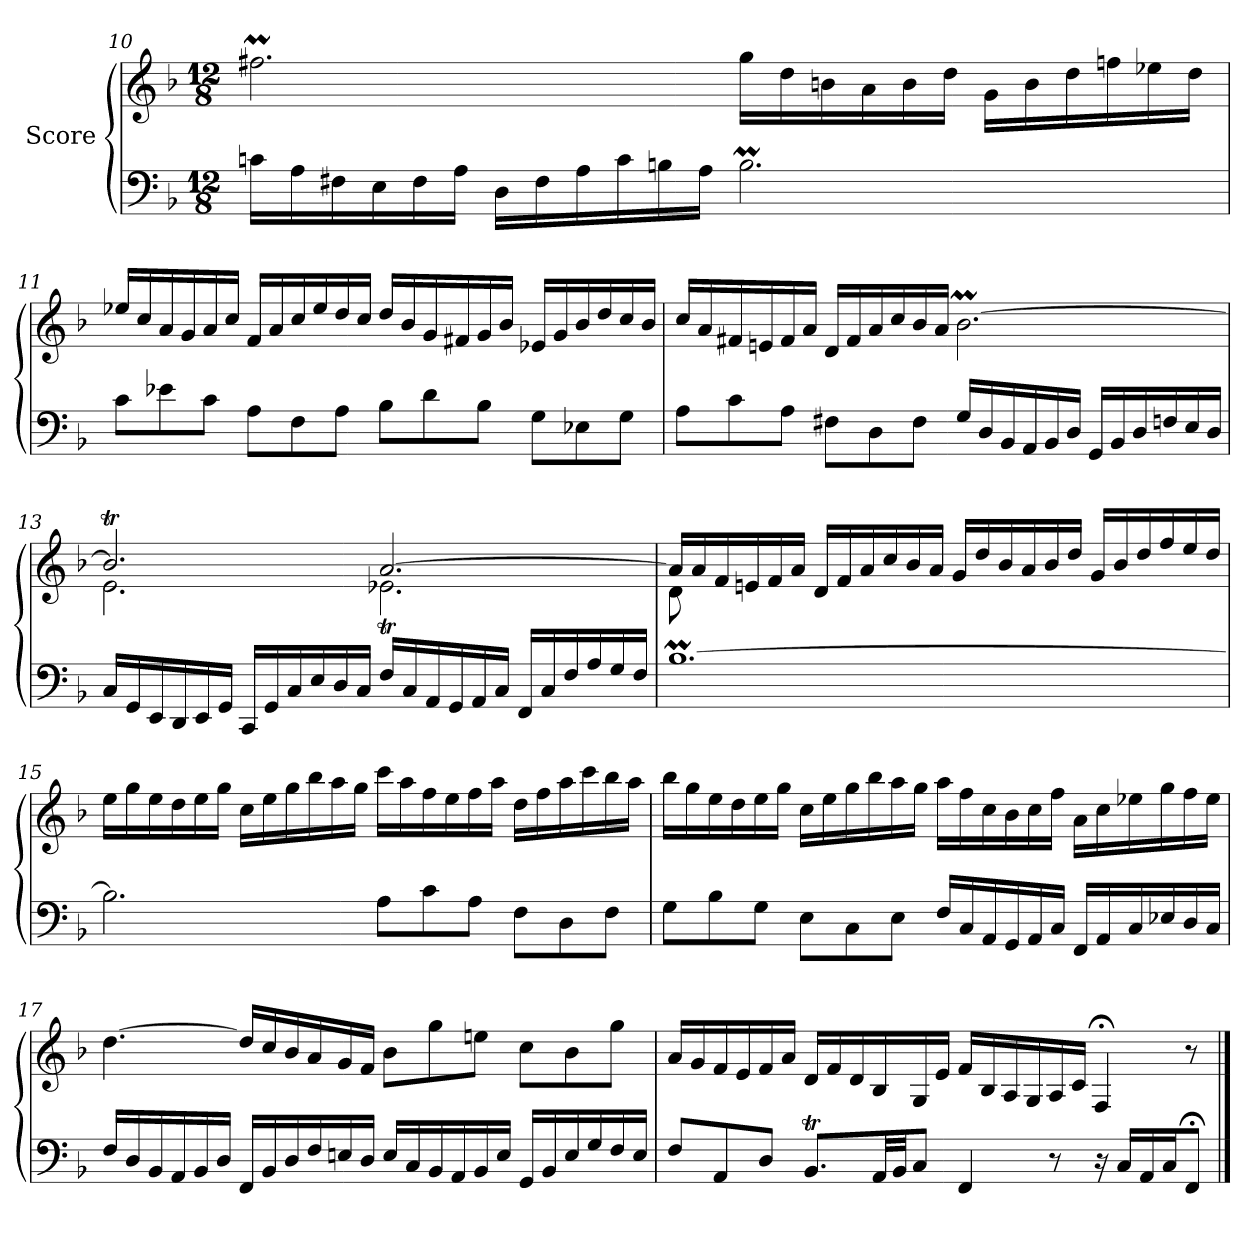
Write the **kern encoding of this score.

**kern	**kern
*part1	*part1
*staff2	*staff1
*I"Score	*
*clefF4	*clefG2
*k[b-]	*k[b-]
*M12/8	*M12/8
=10	=10
16cn\LL	2.ff#Xm\
16A\	.
16F#X\	.
16E\	.
16F#\	.
16A\JJ	.
16D\LL	.
16F#\	.
16A\	.
16c\	.
16Bn\	.
16A\JJ	.
2.Bm\	16gg\LL
.	16dd\
.	16bn\
.	16a\
.	16b\
.	16dd\JJ
.	16g\LL
.	16b\
.	16dd\
.	16ffn\
.	16ee-X\
.	16dd\JJ
!!LO:LB:g=z
=11	=11
8c\L	16ee-X/LL
.	16cc/
8e-X\	16a/
.	16g/
8c\J	16a/
.	16cc/JJ
8A\L	16f/LL
.	16a/
8F\	16cc/
.	16ee-/
8A\J	16dd/
.	16cc/JJ
8B-\L	16dd/LL
.	16b-/
8d\	16g/
.	16f#X/
8B-\J	16g/
.	16b-/JJ
8G\L	16e-X/LL
.	16g/
8E-X\	16b-/
.	16dd/
8G\J	16cc/
.	16b-/JJ
=12	=12
8A\L	16cc/LL
.	16a/
8c\	16f#X/
.	16en/
8A\J	16f#/
.	16a/JJ
8F#X\L	16d/LL
.	16f#/
8D\	16a/
.	16cc/
8F#\J	16b-/
.	16a/JJ
16G/LL	[2.b-M\
16D/	.
16BB-/	.
16AA/	.
16BB-/	.
16D/JJ	.
16GG/LL	.
16BB-/	.
16D/	.
16Fn/	.
16E/	.
16D/JJ	.
!!LO:LB:g=z
=13	=13
*	*^
16C/LL	2.b-T/]	2.e\
16GG/	.	.
16EE/	.	.
16DD/	.	.
16EE/	.	.
16GG/JJ	.	.
16CC/LL	.	.
16GG/	.	.
16C/	.	.
16E/	.	.
16D/	.	.
16C/JJ	.	.
16F/LL	[2.a/	2.e-XT\
16C/	.	.
16AA/	.	.
16GG/	.	.
16AA/	.	.
16C/JJ	.	.
16FF/LL	.	.
16C/	.	.
16F/	.	.
16A/	.	.
16G/	.	.
16F/JJ	.	.
=14	=14	=14
[1.B-M	16a/LL]	8d\
.	16a/	.
.	16f/	1ryy
.	16en/	.
.	16f/	.
.	16a/JJ	.
.	16d/LL	.
.	16f/	.
.	16a/	.
.	16cc/	.
.	16b-/	.
.	16a/JJ	.
.	16g/LL	.
.	16dd/	.
.	16b-/	.
.	16a/	.
.	16b-/	.
.	16dd/JJ	.
.	16g/LL	4.ryy
.	16b-/	.
.	16dd/	.
.	16ff/	.
.	16ee/	.
.	16dd/JJ	.
*	*v	*v
!!LO:LB:g=z
=15	=15
2.B-\]	16ee\LL
.	16gg\
.	16ee\
.	16dd\
.	16ee\
.	16gg\JJ
.	16cc\LL
.	16ee\
.	16gg\
.	16bb-\
.	16aa\
.	16gg\JJ
8A\L	16ccc\LL
.	16aa\
8c\	16ff\
.	16ee\
8A\J	16ff\
.	16aa\JJ
8F\L	16dd\LL
.	16ff\
8D\	16aa\
.	16ccc\
8F\J	16bb-\
.	16aa\JJ
=16	=16
8G\L	16bb-\LL
.	16gg\
8B-\	16ee\
.	16dd\
8G\J	16ee\
.	16gg\JJ
8E\L	16cc\LL
.	16ee\
8C\	16gg\
.	16bb-\
8E\J	16aa\
.	16gg\JJ
16F/LL	16aa\LL
16C/	16ff\
16AA/	16cc\
16GG/	16b-\
16AA/	16cc\
16C/JJ	16ff\JJ
16FF/LL	16a\LL
16AA/	16cc\
16C/	16ee-X\
16E-X/	16gg\
16D/	16ff\
16C/JJ	16ee-\JJ
!!LO:LB:g=z
=17	=17
16F/LL	[4.dd\
16D/	.
16BB-/	.
16AA/	.
16BB-/	.
16D/JJ	.
16FF/LL	16dd/LL]
16BB-/	16cc/
16D/	16b-/
16F/	16a/
16En/	16g/
16D/JJ	16f/JJ
16E/LL	8b-\L
16C/	.
16BB-/	8gg\
16AA/	.
16BB-/	8een\J
16E/JJ	.
16GG/LL	8cc\L
16BB-/	.
16E/	8b-\
16G/	.
16F/	8gg\J
16E/JJ	.
=18	=18
8F/L	16a/LL
.	16g/
8AA/	16f/
.	16e/
8D/J	16f/
.	16a/JJ
8.BB-T/L	16d/LL
.	16f/
.	16d/
32AA/LL	16B-/
32BB-/JJ	.
8C/J	16G/
.	16e/JJ
4FF/	16f/LL
.	16B-/
.	16A/
.	16G/
8r	16A/
.	16c/JJ
16r	4F;</
16C/LL	.
16AA/	.
16C/J	.
8FF;/J	8r
==	==
*-	*-
